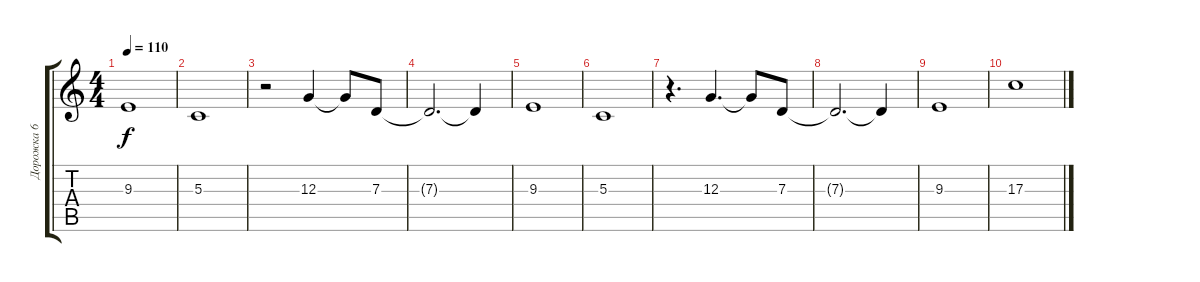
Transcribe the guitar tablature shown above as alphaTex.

\track ("Дорожка 6" "Дорожка 6") {instrument synthstrings2}
\staff {score tabs}
\tuning (E4 B3 G3 D3 A2 E2) {hide}
\ts (4 4)
\tempo 110
\clef g2
\ks c
9.3.1{dy f} |
5.3.1 |
r.2 12.3.4 12.3{t}.8 7.3.8 |
7.3{t}.2{d} 7.3{t}.4 |
9.3.1 |
5.3.1 |
r.4{d} 12.3.4{d} 12.3{t}.8 7.3.8 |
7.3{t}.2{d} 7.3{t}.4 |
9.3.1 |
17.3.1
